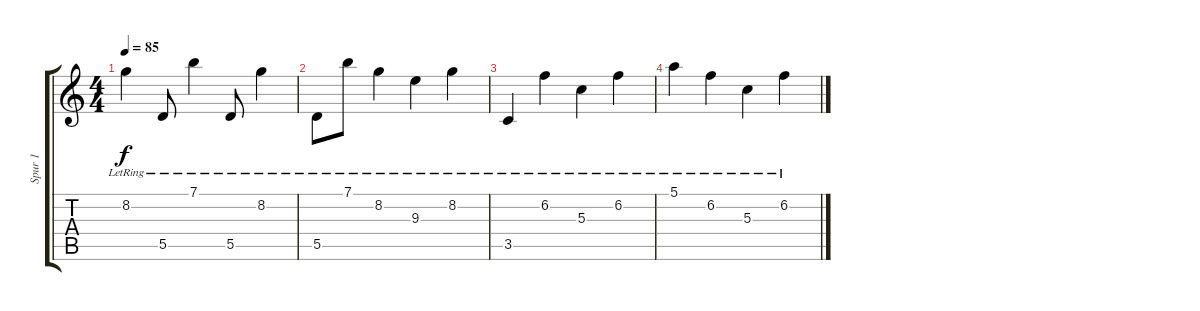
\track ("Spur 1" "Spur 1") {instrument acousticguitarsteel}
\staff {score tabs}
\tuning (E4 B3 G3 D3 A2 E2) {hide}
\ts (4 4)
\tempo 85
\clef g2
\ks c
8.2{lr}.4{dy f} 5.5{lr}.8 7.1{lr}.4 5.5{lr}.8 8.2{lr}.4 |
5.5{lr}.8 7.1{lr}.8 8.2{lr}.4 9.3{lr}.4 8.2{lr}.4 |
3.5{lr}.4 6.2{lr}.4 5.3{lr}.4 6.2{lr}.4 |
5.1{lr}.4 6.2{lr}.4 5.3{lr}.4 6.2{lr}.4
